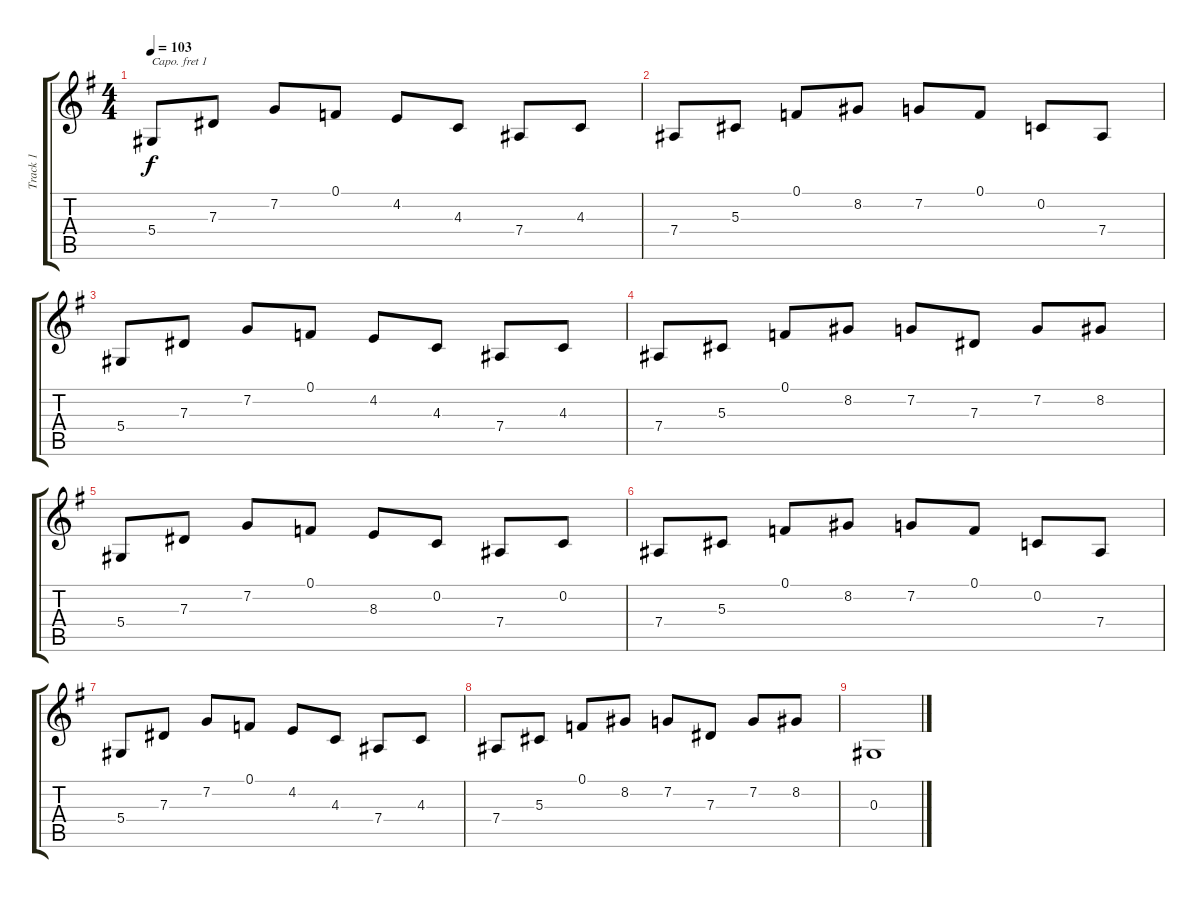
\track ("Track 1" "Track 1") {instrument lead2sawtooth}
\staff {score tabs}
\capo 1
\tuning (E4 B3 G3 D3 A2 E2) {hide}
\ts (4 4)
\tempo 103
\clef g2
\ks g
5.4.8{dy f} 7.3.8 7.2.8 0.1.8 4.2.8 4.3.8 7.4.8 4.3.8 |
7.4.8 5.3.8 0.1.8 8.2.8 7.2.8 0.1.8 0.2.8 7.4.8 |
5.4.8 7.3.8 7.2.8 0.1.8 4.2.8 4.3.8 7.4.8 4.3.8 |
7.4.8 5.3.8 0.1.8 8.2.8 7.2.8 7.3.8 7.2.8 8.2.8 |
5.4.8 7.3.8 7.2.8 0.1.8 8.3.8 0.2.8 7.4.8 0.2.8 |
7.4.8 5.3.8 0.1.8 8.2.8 7.2.8 0.1.8 0.2.8 7.4.8 |
5.4.8 7.3.8 7.2.8 0.1.8 4.2.8 4.3.8 7.4.8 4.3.8 |
7.4.8 5.3.8 0.1.8 8.2.8 7.2.8 7.3.8 7.2.8 8.2.8 |
0.3.1
